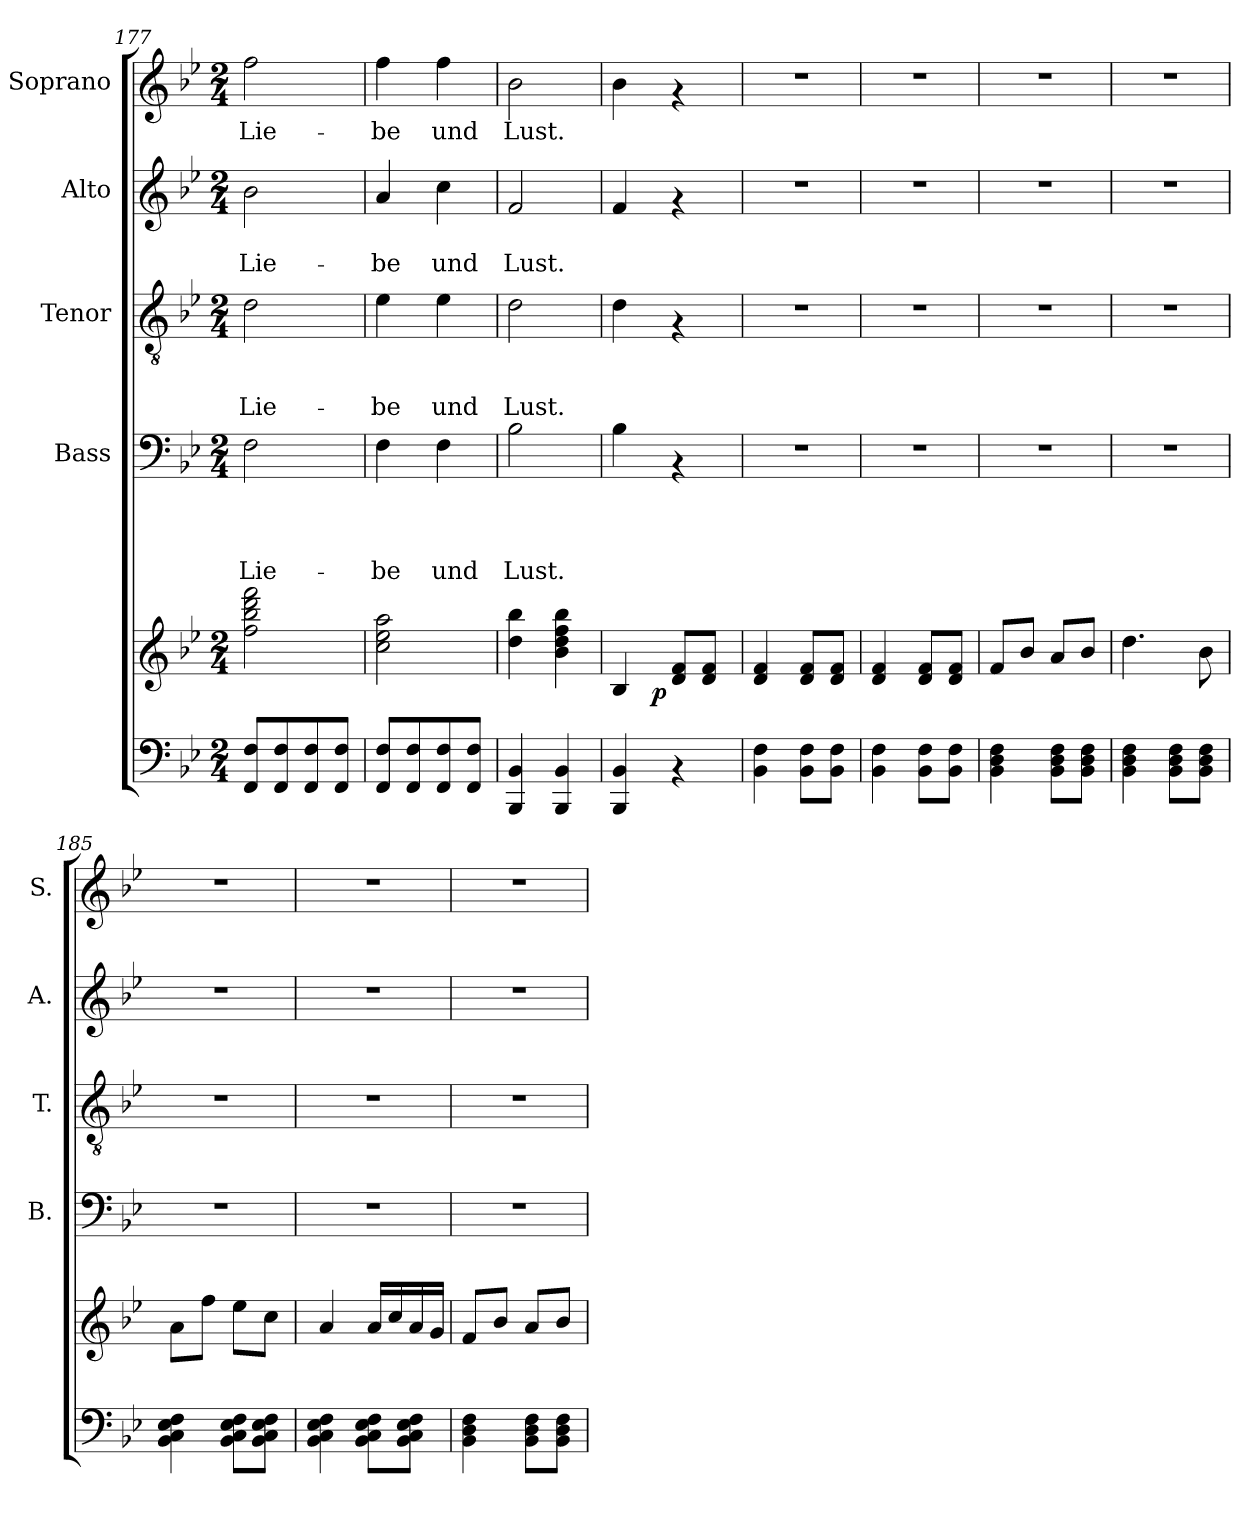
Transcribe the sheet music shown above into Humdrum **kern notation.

**kern	**kern	**dynam	**kern	**text	**text	**text	**text	**kern	**text	**text	**text	**kern	**text	**text	**kern	**text
*part6	*part5	*part5	*part4	*part4	*part4	*part4	*part4	*part3	*part3	*part3	*part3	*part2	*part2	*part2	*part1	*part1
*staff6	*staff5	*staff5	*staff4	*staff4	*staff4	*staff4	*staff4	*staff3	*staff3	*staff3	*staff3	*staff2	*staff2	*staff2	*staff1	*staff1
*	*	*	*I"Bass	*	*	*	*	*I"Tenor	*	*	*	*I"Alto	*	*	*I"Soprano	*
*	*	*	*I'B.	*	*	*	*	*I'T.	*	*	*	*I'A.	*	*	*I'S.	*
*clefF4	*clefG2	*	*clefF4	*	*	*	*	*clefGv2	*	*	*	*clefG2	*	*	*clefG2	*
*k[b-e-]	*k[b-e-]	*	*k[b-e-]	*	*	*	*	*k[b-e-]	*	*	*	*k[b-e-]	*	*	*k[b-e-]	*
*B-:	*B-:	*	*B-:	*	*	*	*	*B-:	*	*	*	*B-:	*	*	*B-:	*
*M2/4	*M2/4	*	*M2/4	*	*	*	*	*M2/4	*	*	*	*M2/4	*	*	*M2/4	*
=177	=177	=177	=177	=177	=177	=177	=177	=177	=177	=177	=177	=177	=177	=177	=177	=177
!	!	!	!	!	!	!	!LO:LY:b	!	!	!	!LO:LY:b	!	!	!LO:LY:b	!	!LO:LY:b
8FF/ 8F/L	2ff\ 2bb-\ 2ddd\ 2fff\	.	2F\	.	.	.	Lie-	2d\	.	.	Lie-	2b-\	.	Lie-	2ff\	Lie-
8FF/ 8F/	.	.	.	.	.	.	.	.	.	.	.	.	.	.	.	.
8FF/ 8F/	.	.	.	.	.	.	.	.	.	.	.	.	.	.	.	.
8FF/ 8F/J	.	.	.	.	.	.	.	.	.	.	.	.	.	.	.	.
=178	=178	=178	=178	=178	=178	=178	=178	=178	=178	=178	=178	=178	=178	=178	=178	=178
!	!	!	!	!	!	!	!LO:LY:b	!	!	!	!LO:LY:b	!	!	!LO:LY:b	!	!LO:LY:b
8FF/ 8F/L	2cc\ 2ee-\ 2aa\	.	4F\	.	.	.	-be	4e-\	.	.	-be	4a/	.	-be	4ff\	-be
8FF/ 8F/	.	.	.	.	.	.	.	.	.	.	.	.	.	.	.	.
!	!	!	!	!	!	!	!LO:LY:b	!	!	!	!LO:LY:b	!	!	!LO:LY:b	!	!LO:LY:b
8FF/ 8F/	.	.	4F\	.	.	.	und	4e-\	.	.	und	4cc\	.	und	4ff\	und
8FF/ 8F/J	.	.	.	.	.	.	.	.	.	.	.	.	.	.	.	.
=179	=179	=179	=179	=179	=179	=179	=179	=179	=179	=179	=179	=179	=179	=179	=179	=179
!	!	!	!	!	!	!	!LO:LY:b	!	!	!	!LO:LY:b	!	!	!LO:LY:b	!	!LO:LY:b
4BBB-/ 4BB-/	4dd\ 4bb-\	.	2B-\	.	.	.	Lust.	2d\	.	.	Lust.	2f/	.	Lust.	2b-\	Lust.
4BBB-/ 4BB-/	4b-\ 4dd\ 4ff\ 4bb-\	.	.	.	.	.	.	.	.	.	.	.	.	.	.	.
=180	=180	=180	=180	=180	=180	=180	=180	=180	=180	=180	=180	=180	=180	=180	=180	=180
*	*^	*	*	*	*	*	*	*	*	*	*	*	*	*	*	*
4BBB-/ 4BB-/	4B-/	8.ryy	.	4B-\	.	.	.	.	4d\	.	.	.	4f/	.	.	4b-\	.
!	!	!	!LO:DY:b	!	!	!	!	!	!	!	!	!	!	!	!	!	!
.	.	4ryy	p	.	.	.	.	.	.	.	.	.	.	.	.	.	.
4rAA	8d/ 8f/L	.	.	4rAA	.	.	.	.	4rF	.	.	.	4rf	.	.	4rf	.
.	8d/ 8f/J	.	.	.	.	.	.	.	.	.	.	.	.	.	.	.	.
.	.	16ryy	.	.	.	.	.	.	.	.	.	.	.	.	.	.	.
*	*v	*v	*	*	*	*	*	*	*	*	*	*	*	*	*	*	*
!!LO:LB:g=z
=181	=181	=181	=181	=181	=181	=181	=181	=181	=181	=181	=181	=181	=181	=181	=181	=181
4BB-\ 4F\	4d/ 4f/	.	2r	.	.	.	.	2r	.	.	.	2r	.	.	2r	.
8BB-\ 8F\L	8d/ 8f/L	.	.	.	.	.	.	.	.	.	.	.	.	.	.	.
8BB-\ 8F\J	8d/ 8f/J	.	.	.	.	.	.	.	.	.	.	.	.	.	.	.
=182	=182	=182	=182	=182	=182	=182	=182	=182	=182	=182	=182	=182	=182	=182	=182	=182
4BB-\ 4F\	4d/ 4f/	.	2r	.	.	.	.	2r	.	.	.	2r	.	.	2r	.
8BB-\ 8F\L	8d/ 8f/L	.	.	.	.	.	.	.	.	.	.	.	.	.	.	.
8BB-\ 8F\J	8d/ 8f/J	.	.	.	.	.	.	.	.	.	.	.	.	.	.	.
=183	=183	=183	=183	=183	=183	=183	=183	=183	=183	=183	=183	=183	=183	=183	=183	=183
4BB-\ 4D\ 4F\	8f/L	.	2r	.	.	.	.	2r	.	.	.	2r	.	.	2r	.
.	8b-/J	.	.	.	.	.	.	.	.	.	.	.	.	.	.	.
8BB-\ 8D\ 8F\L	8a/L	.	.	.	.	.	.	.	.	.	.	.	.	.	.	.
8BB-\ 8D\ 8F\J	8b-/J	.	.	.	.	.	.	.	.	.	.	.	.	.	.	.
=184	=184	=184	=184	=184	=184	=184	=184	=184	=184	=184	=184	=184	=184	=184	=184	=184
4BB-\ 4D\ 4F\	4.dd\	.	2r	.	.	.	.	2r	.	.	.	2r	.	.	2r	.
8BB-\ 8D\ 8F\L	.	.	.	.	.	.	.	.	.	.	.	.	.	.	.	.
8BB-\ 8D\ 8F\J	8b-\	.	.	.	.	.	.	.	.	.	.	.	.	.	.	.
=185	=185	=185	=185	=185	=185	=185	=185	=185	=185	=185	=185	=185	=185	=185	=185	=185
4BB-\ 4C\ 4E-\ 4F\	8a\L	.	2r	.	.	.	.	2r	.	.	.	2r	.	.	2r	.
.	8ff\J	.	.	.	.	.	.	.	.	.	.	.	.	.	.	.
8BB-\ 8C\ 8E-\ 8F\L	8ee-\L	.	.	.	.	.	.	.	.	.	.	.	.	.	.	.
8BB-\ 8C\ 8E-\ 8F\J	8cc\J	.	.	.	.	.	.	.	.	.	.	.	.	.	.	.
=186	=186	=186	=186	=186	=186	=186	=186	=186	=186	=186	=186	=186	=186	=186	=186	=186
4BB-\ 4C\ 4E-\ 4F\	4a/	.	2r	.	.	.	.	2r	.	.	.	2r	.	.	2r	.
8BB-\ 8C\ 8E-\ 8F\L	16a/LL	.	.	.	.	.	.	.	.	.	.	.	.	.	.	.
.	16cc/	.	.	.	.	.	.	.	.	.	.	.	.	.	.	.
8BB-\ 8C\ 8E-\ 8F\J	16a/	.	.	.	.	.	.	.	.	.	.	.	.	.	.	.
.	16g/JJ	.	.	.	.	.	.	.	.	.	.	.	.	.	.	.
=187	=187	=187	=187	=187	=187	=187	=187	=187	=187	=187	=187	=187	=187	=187	=187	=187
4BB-\ 4D\ 4F\	8f/L	.	2r	.	.	.	.	2r	.	.	.	2r	.	.	2r	.
.	8b-/J	.	.	.	.	.	.	.	.	.	.	.	.	.	.	.
8BB-\ 8D\ 8F\L	8a/L	.	.	.	.	.	.	.	.	.	.	.	.	.	.	.
8BB-\ 8D\ 8F\J	8b-/J	.	.	.	.	.	.	.	.	.	.	.	.	.	.	.
=	=	=	=	=	=	=	=	=	=	=	=	=	=	=	=	=
*-	*-	*-	*-	*-	*-	*-	*-	*-	*-	*-	*-	*-	*-	*-	*-	*-
